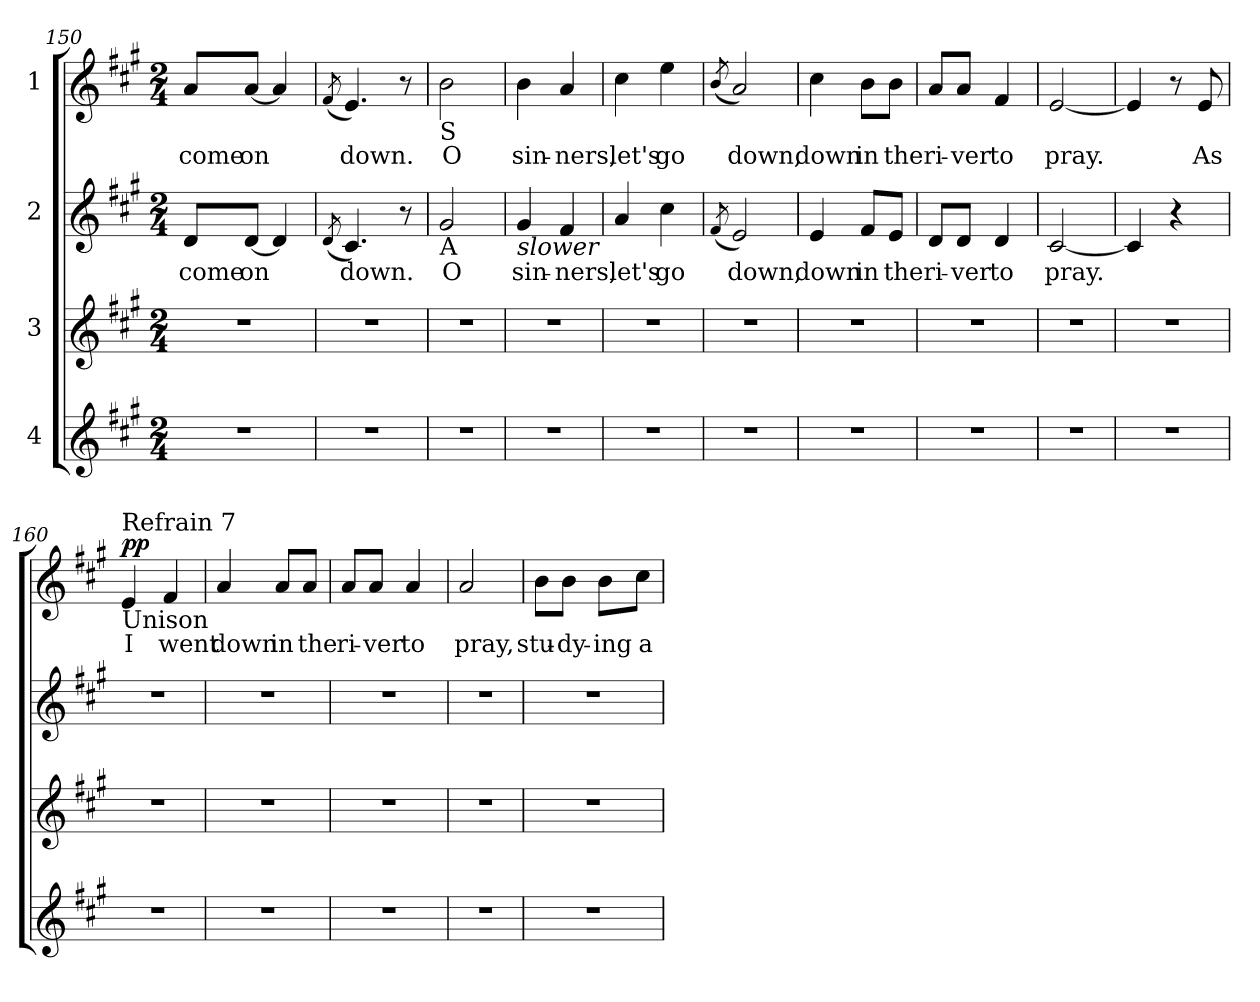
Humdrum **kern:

**kern	**kern	**kern	**text	**kern	**text	**dynam
*part4	*part3	*part2	*part2	*part1	*part1	*part1
*staff4	*staff3	*staff2	*staff2	*staff1	*staff1	*staff1
*I"4	*I"3	*I"2	*	*I"1	*	*
*clefG2	*clefG2	*clefG2	*	*clefG2	*	*
*k[f#c#g#]	*k[f#c#g#]	*k[f#c#g#]	*	*k[f#c#g#]	*	*
*A:	*A:	*A:	*	*A:	*	*
*M2/4	*M2/4	*M2/4	*	*M2/4	*	*
=150	=150	=150	=150	=150	=150	=150
2r	2r	8d/L	come	8a/L	come	.
.	.	[8d/J	on	[8a/J	on	.
.	.	4d/]	.	4a/]	.	.
=151	=151	=151	=151	=151	=151	=151
.	.	(8qd/	.	(8qf#/	.	.
2r	2r	4.c#/)	down.	4.e/)	down.	.
.	.	8r	.	8r	.	.
!!LO:LB:g=z
=152	=152	=152	=152	=152	=152	=152
!	!	!	!	!LO:TX:b:t=S	!	!
!	!	!LO:TX:b:t=A	!	!	!	!
2r	2r	2g#/	O	2b\	O	.
=153	=153	=153	=153	=153	=153	=153
!	!	!LO:TX:b:i:t=slower	!	!	!	!
2r	2r	4g#/	sin-	4b\	sin-	.
.	.	4f#/	-ners,	4a/	-ners,	.
=154	=154	=154	=154	=154	=154	=154
2r	2r	4a/	let's	4cc#\	let's	.
.	.	4cc#\	go	4ee\	go	.
=155	=155	=155	=155	=155	=155	=155
.	.	(8qf#/	.	(8qb/	.	.
2r	2r	2e/)	down,	2a/)	down,	.
=156	=156	=156	=156	=156	=156	=156
2r	2r	4e/	down	4cc#\	down	.
.	.	8f#/L	in	8b\L	in	.
.	.	8e/J	the	8b\J	the	.
=157	=157	=157	=157	=157	=157	=157
2r	2r	8d/L	ri-	8a/L	ri-	.
.	.	8d/J	-ver	8a/J	-ver	.
.	.	4d/	to	4f#/	to	.
=158	=158	=158	=158	=158	=158	=158
2r	2r	[2c#/	pray.	[2e/	pray.	.
=159	=159	=159	=159	=159	=159	=159
2r	2r	4c#/]	.	4e/]	.	.
.	.	4r	.	8r	.	.
.	.	.	.	8e/	As	.
!!LO:LB:g=z
=160	=160	=160	=160	=160	=160	=160
!	!	!	!	!LO:TX:a:t=Refrain 7	!	!
!	!	!	!	!LO:TX:b:t=Unison	!	!
!	!	!	!	!	!	!LO:DY:a
2r	2r	2r	.	4e/	I	pp
.	.	.	.	4f#/	went	.
=161	=161	=161	=161	=161	=161	=161
2r	2r	2r	.	4a/	down	.
.	.	.	.	8a/L	in	.
.	.	.	.	8a/J	the	.
=162	=162	=162	=162	=162	=162	=162
2r	2r	2r	.	8a/L	ri-	.
.	.	.	.	8a/J	-ver	.
.	.	.	.	4a/	to	.
=163	=163	=163	=163	=163	=163	=163
2r	2r	2r	.	2a/	pray,	.
=164	=164	=164	=164	=164	=164	=164
2r	2r	2r	.	8b\L	stu-	.
.	.	.	.	8b\J	-dy-	.
.	.	.	.	8b\L	-ing	.
.	.	.	.	8cc#\J	a-	.
=	=	=	=	=	=	=
*-	*-	*-	*-	*-	*-	*-
